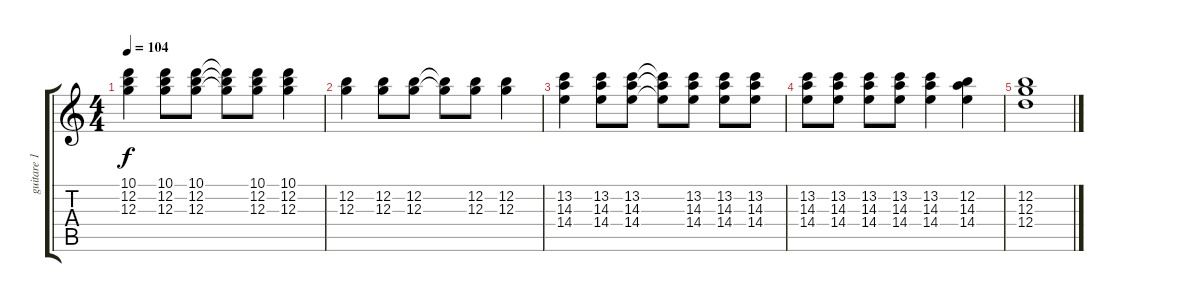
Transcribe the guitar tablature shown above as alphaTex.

\track ("guitare 1" "guitare 1") {instrument electricguitarclean}
\staff {score tabs}
\tuning (E4 B3 G3 D3 A2 E2) {hide}
\ts (4 4)
\tempo 104
\clef g2
\ks c
(10.1 12.2 12.3).4{dy f} (10.1 12.2 12.3).8 (10.1 12.2 12.3).8 (10.1{t} 12.2{t} 12.3{t}).8 (10.1 12.2 12.3).8 (10.1 12.2 12.3).4 |
(12.2 12.3).4 (12.2 12.3).8 (12.2 12.3).8 (12.2{t} 12.3{t}).8 (12.2 12.3).8 (12.2 12.3).4 |
(13.2 14.3 14.4).4 (13.2 14.3 14.4).8 (13.2 14.3 14.4).8 (13.2{t} 14.3{t} 14.4{t}).8 (13.2 14.3 14.4).8 (13.2 14.3 14.4).8 (13.2 14.3 14.4).8 |
(13.2 14.3 14.4).8 (13.2 14.3 14.4).8 (13.2 14.3 14.4).8 (13.2 14.3 14.4).8 (13.2 14.3 14.4).4 (12.2 14.3 14.4).4 |
(12.2 12.3 12.4).1
